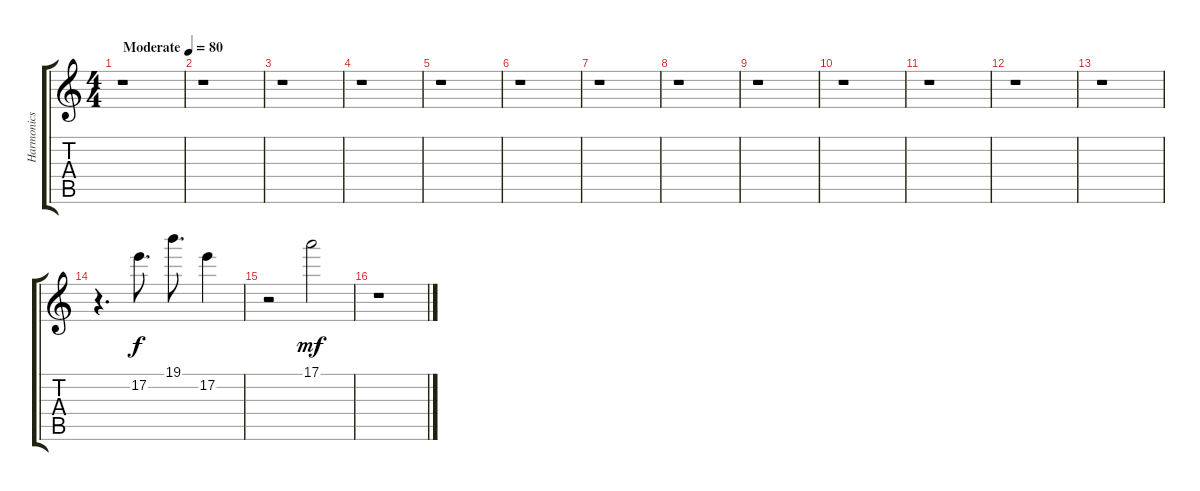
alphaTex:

\track ("Harmonics" "Harmonics") {instrument guitarharmonics}
\staff {score tabs}
\tuning (E4 B3 G3 D3 A2 E2) {hide}
\ts (4 4)
\tempo (80 "Moderate")
\clef g2
\ks c
r.1{dy f instrument guitarharmonics} |
r.1 |
r.1 |
r.1 |
r.1 |
r.1 |
r.1 |
r.1 |
r.1 |
r.1 |
r.1 |
r.1 |
r.1 |
r.4{d} 17.2.8{d} 19.1.8{d} 17.2.4 |
r.2 17.1.2{dy mf} |
r.1
